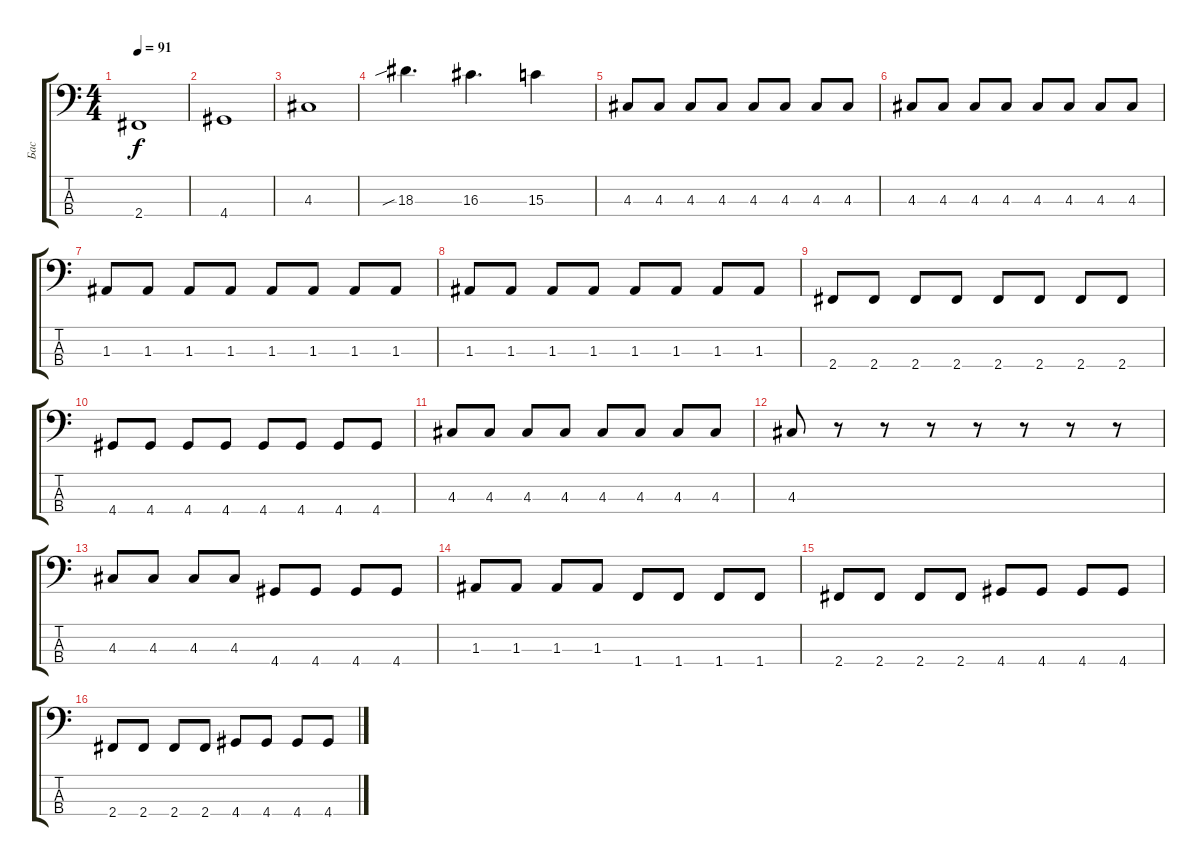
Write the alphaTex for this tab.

\track ("Бас" "Бас") {instrument electricbassfinger}
\staff {score tabs}
\tuning (G2 D2 A1 E1) {hide}
\ts (4 4)
\tempo 91
\clef f4
\ks c
2.4.1{dy f} |
4.4.1 |
4.3.1 |
18.3{sib}.4{d} 16.3.4{d} 15.3.4 |
4.3.8 4.3.8 4.3.8 4.3.8 4.3.8 4.3.8 4.3.8 4.3.8 |
4.3.8 4.3.8 4.3.8 4.3.8 4.3.8 4.3.8 4.3.8 4.3.8 |
1.3.8 1.3.8 1.3.8 1.3.8 1.3.8 1.3.8 1.3.8 1.3.8 |
1.3.8 1.3.8 1.3.8 1.3.8 1.3.8 1.3.8 1.3.8 1.3.8 |
2.4.8 2.4.8 2.4.8 2.4.8 2.4.8 2.4.8 2.4.8 2.4.8 |
4.4.8 4.4.8 4.4.8 4.4.8 4.4.8 4.4.8 4.4.8 4.4.8 |
4.3.8 4.3.8 4.3.8 4.3.8 4.3.8 4.3.8 4.3.8 4.3.8 |
4.3.8 r.8 r.8 r.8 r.8 r.8 r.8 r.8 |
4.3.8 4.3.8 4.3.8 4.3.8 4.4.8 4.4.8 4.4.8 4.4.8 |
1.3.8 1.3.8 1.3.8 1.3.8 1.4.8 1.4.8 1.4.8 1.4.8 |
2.4.8 2.4.8 2.4.8 2.4.8 4.4.8 4.4.8 4.4.8 4.4.8 |
2.4.8 2.4.8 2.4.8 2.4.8 4.4.8 4.4.8 4.4.8 4.4.8
